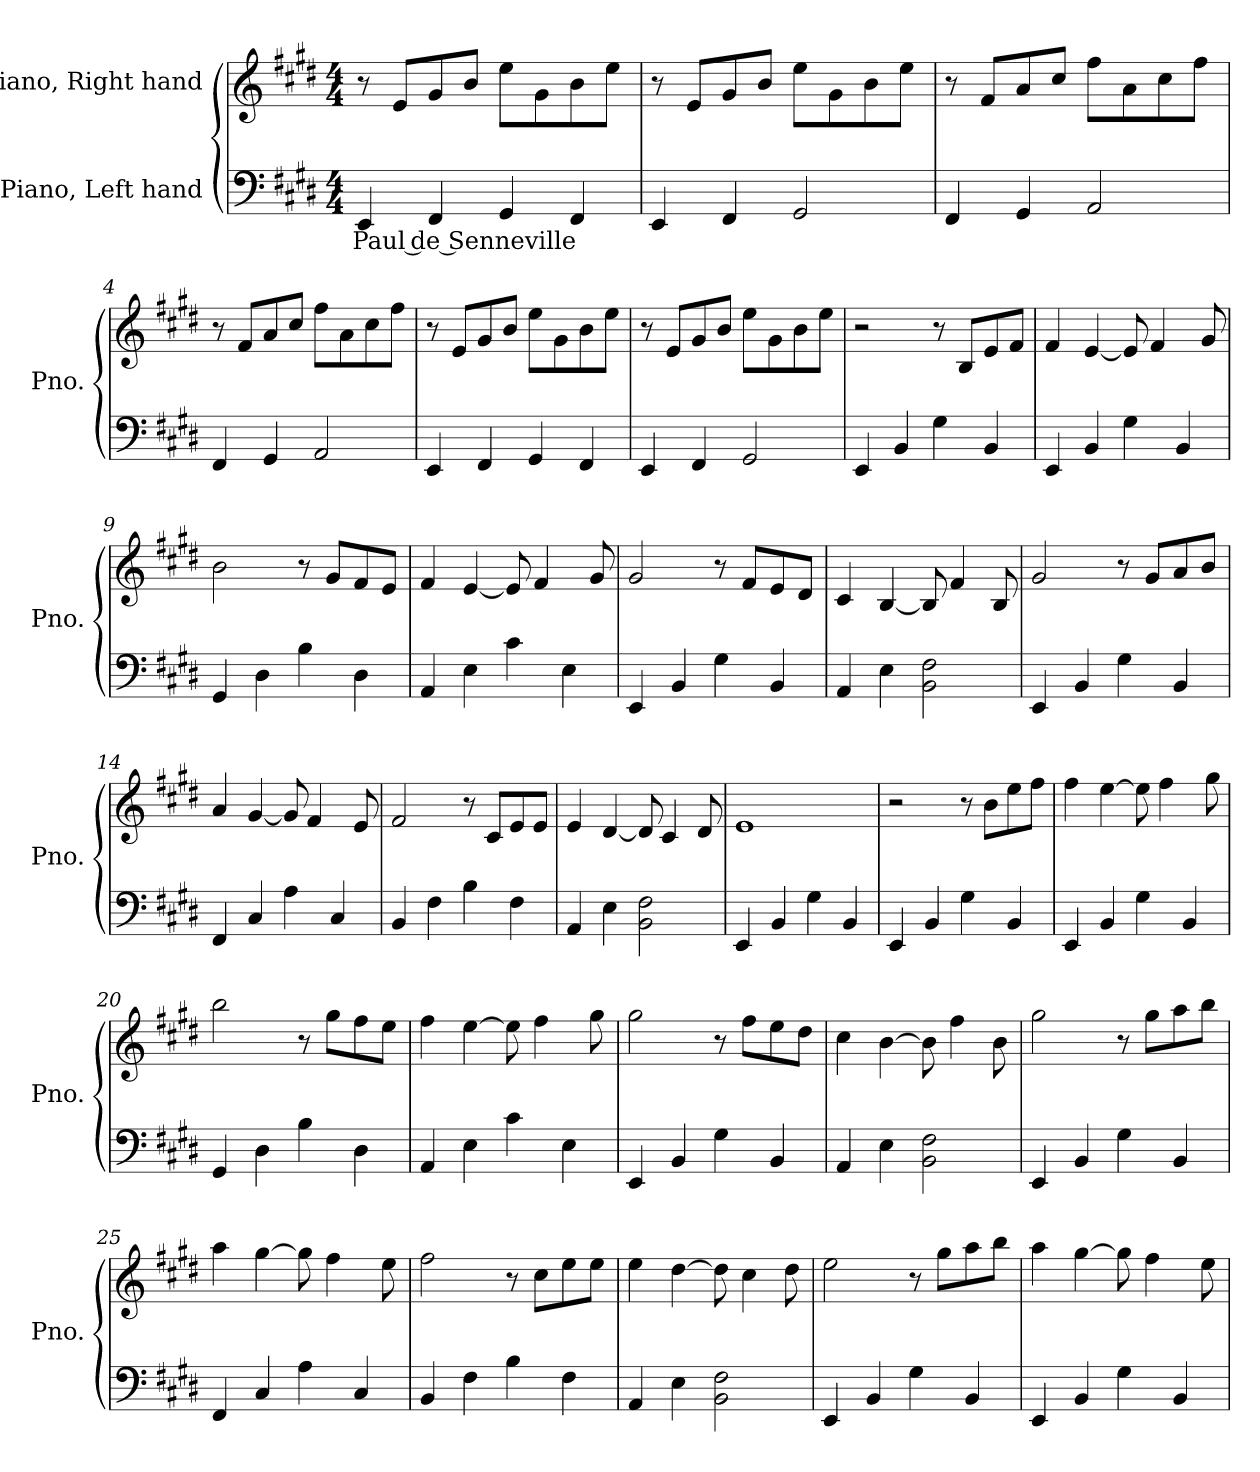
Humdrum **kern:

**kern	**text	**kern
*part2	*part2	*part1
*staff2	*staff2	*staff1
*I"Piano, Left hand	*	*I"Piano, Right hand
*I'Pno.	*	*I'Pno.
*clefF4	*	*clefG2
*k[f#c#g#d#]	*	*k[f#c#g#d#]
*M4/4	*	*M4/4
*MM120	*	*MM120
=1	=1	=1
!	!LO:LY:b	!
4EE/	Paul de Senneville	8r
.	.	8e/L
4FF#/	.	8g#/
.	.	8b/J
4GG#/	.	8ee\L
.	.	8g#\
4FF#/	.	8b\
.	.	8ee\J
=2	=2	=2
4EE/	.	8r
.	.	8e/L
4FF#/	.	8g#/
.	.	8b/J
2GG#/	.	8ee\L
.	.	8g#\
.	.	8b\
.	.	8ee\J
=3	=3	=3
4FF#/	.	8r
.	.	8f#/L
4GG#/	.	8a/
.	.	8cc#/J
2AA/	.	8ff#\L
.	.	8a\
.	.	8cc#\
.	.	8ff#\J
!!LO:LB:g=z
=4	=4	=4
4FF#/	.	8r
.	.	8f#/L
4GG#/	.	8a/
.	.	8cc#/J
2AA/	.	8ff#\L
.	.	8a\
.	.	8cc#\
.	.	8ff#\J
=5	=5	=5
4EE/	.	8r
.	.	8e/L
4FF#/	.	8g#/
.	.	8b/J
4GG#/	.	8ee\L
.	.	8g#\
4FF#/	.	8b\
.	.	8ee\J
=6	=6	=6
4EE/	.	8r
.	.	8e/L
4FF#/	.	8g#/
.	.	8b/J
2GG#/	.	8ee\L
.	.	8g#\
.	.	8b\
.	.	8ee\J
=7	=7	=7
4EE/	.	2r
4BB/	.	.
4G#\	.	8r
.	.	8B/L
4BB/	.	8e/
.	.	8f#/J
=8	=8	=8
4EE/	.	4f#/
4BB/	.	[4e/
4G#\	.	8e/]
.	.	4f#/
4BB/	.	.
.	.	8g#/
!!LO:LB:g=z
=9	=9	=9
4GG#/	.	2b\
4D#\	.	.
4B\	.	8r
.	.	8g#/L
4D#\	.	8f#/
.	.	8e/J
=10	=10	=10
4AA/	.	4f#/
4E\	.	[4e/
4c#\	.	8e/]
.	.	4f#/
4E\	.	.
.	.	8g#/
=11	=11	=11
4EE/	.	2g#/
4BB/	.	.
4G#\	.	8r
.	.	8f#/L
4BB/	.	8e/
.	.	8d#/J
=12	=12	=12
4AA/	.	4c#/
4E\	.	[4B/
2BB\ 2F#\	.	8B/]
.	.	4f#/
.	.	8B/
=13	=13	=13
4EE/	.	2g#/
4BB/	.	.
4G#\	.	8r
.	.	8g#/L
4BB/	.	8a/
.	.	8b/J
=14	=14	=14
4FF#/	.	4a/
4C#/	.	[4g#/
4A\	.	8g#/]
.	.	4f#/
4C#/	.	.
.	.	8e/
!!LO:LB:g=z
=15	=15	=15
4BB/	.	2f#/
4F#\	.	.
4B\	.	8r
.	.	8c#/L
4F#\	.	8e/
.	.	8e/J
=16	=16	=16
4AA/	.	4e/
4E\	.	[4d#/
2BB\ 2F#\	.	8d#/]
.	.	4c#/
.	.	8d#/
=17	=17	=17
4EE/	.	1e
4BB/	.	.
4G#\	.	.
4BB/	.	.
=18	=18	=18
4EE/	.	2r
4BB/	.	.
4G#\	.	8r
.	.	8b\L
4BB/	.	8ee\
.	.	8ff#\J
=19	=19	=19
4EE/	.	4ff#\
4BB/	.	[4ee\
4G#\	.	8ee\]
.	.	4ff#\
4BB/	.	.
.	.	8gg#\
=20	=20	=20
4GG#/	.	2bb\
4D#\	.	.
4B\	.	8r
.	.	8gg#\L
4D#\	.	8ff#\
.	.	8ee\J
!!LO:LB:g=z
=21	=21	=21
4AA/	.	4ff#\
4E\	.	[4ee\
4c#\	.	8ee\]
.	.	4ff#\
4E\	.	.
.	.	8gg#\
=22	=22	=22
4EE/	.	2gg#\
4BB/	.	.
4G#\	.	8r
.	.	8ff#\L
4BB/	.	8ee\
.	.	8dd#\J
=23	=23	=23
4AA/	.	4cc#\
4E\	.	[4b\
2BB\ 2F#\	.	8b\]
.	.	4ff#\
.	.	8b\
=24	=24	=24
4EE/	.	2gg#\
4BB/	.	.
4G#\	.	8r
.	.	8gg#\L
4BB/	.	8aa\
.	.	8bb\J
=25	=25	=25
4FF#/	.	4aa\
4C#/	.	[4gg#\
4A\	.	8gg#\]
.	.	4ff#\
4C#/	.	.
.	.	8ee\
=26	=26	=26
4BB/	.	2ff#\
4F#\	.	.
4B\	.	8r
.	.	8cc#\L
4F#\	.	8ee\
.	.	8ee\J
!!LO:LB:g=z
=27	=27	=27
4AA/	.	4ee\
4E\	.	[4dd#\
2BB\ 2F#\	.	8dd#\]
.	.	4cc#\
.	.	8dd#\
=28	=28	=28
4EE/	.	2ee\
4BB/	.	.
4G#\	.	8r
.	.	8gg#\L
4BB/	.	8aa\
.	.	8bb\J
=29	=29	=29
4EE/	.	4aa\
4BB/	.	[4gg#\
4G#\	.	8gg#\]
.	.	4ff#\
4BB/	.	.
.	.	8ee\
=	=	=
*-	*-	*-
